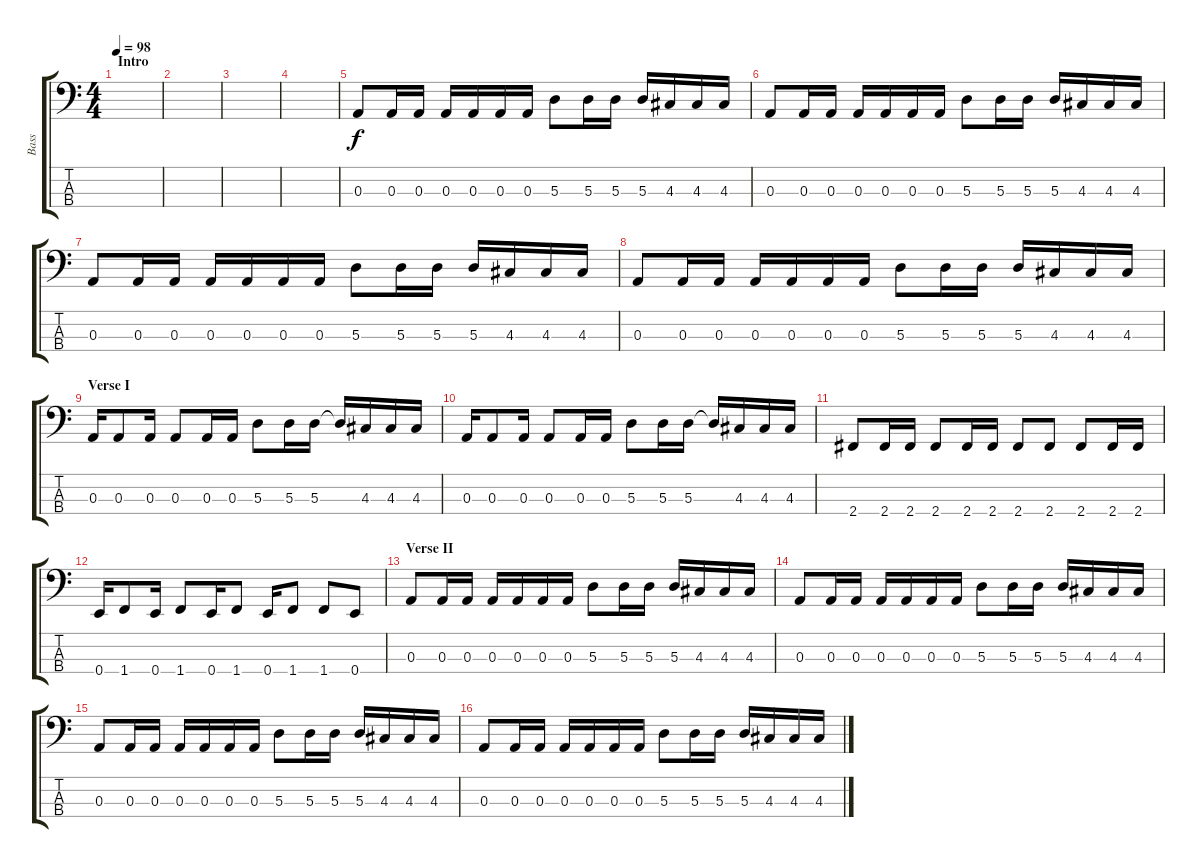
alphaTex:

\track ("Bass" "Bass") {instrument electricbassfinger}
\staff {score tabs}
\tuning (G2 D2 A1 E1) {hide}
\ts (4 4)
\section ("" "Intro")
\tempo 98
\clef f4
\ks c
|
|
|
|
0.3.8 0.3.16 0.3.16 0.3.16 0.3.16 0.3.16 0.3.16 5.3.8 5.3.16 5.3.16 5.3.16 4.3.16 4.3.16 4.3.16 |
0.3.8 0.3.16 0.3.16 0.3.16 0.3.16 0.3.16 0.3.16 5.3.8 5.3.16 5.3.16 5.3.16 4.3.16 4.3.16 4.3.16 |
0.3.8 0.3.16 0.3.16 0.3.16 0.3.16 0.3.16 0.3.16 5.3.8 5.3.16 5.3.16 5.3.16 4.3.16 4.3.16 4.3.16 |
0.3.8 0.3.16 0.3.16 0.3.16 0.3.16 0.3.16 0.3.16 5.3.8 5.3.16 5.3.16 5.3.16 4.3.16 4.3.16 4.3.16 |
\section ("" "Verse I")
0.3.16 0.3.8 0.3.16 0.3.8 0.3.16 0.3.16 5.3.8 5.3.16 5.3.16 5.3{t}.16 4.3.16 4.3.16 4.3.16 |
0.3.16 0.3.8 0.3.16 0.3.8 0.3.16 0.3.16 5.3.8 5.3.16 5.3.16 5.3{t}.16 4.3.16 4.3.16 4.3.16 |
2.4.8 2.4.16 2.4.16 2.4.8 2.4.16 2.4.16 2.4.8 2.4.8 2.4.8 2.4.16 2.4.16 |
0.4.16 1.4.8 0.4.16 1.4.8 0.4.16 1.4.8 0.4.16 1.4.8 1.4.8 0.4.8 |
\section ("" "Verse II")
0.3.8 0.3.16 0.3.16 0.3.16 0.3.16 0.3.16 0.3.16 5.3.8 5.3.16 5.3.16 5.3.16 4.3.16 4.3.16 4.3.16 |
0.3.8 0.3.16 0.3.16 0.3.16 0.3.16 0.3.16 0.3.16 5.3.8 5.3.16 5.3.16 5.3.16 4.3.16 4.3.16 4.3.16 |
0.3.8 0.3.16 0.3.16 0.3.16 0.3.16 0.3.16 0.3.16 5.3.8 5.3.16 5.3.16 5.3.16 4.3.16 4.3.16 4.3.16 |
0.3.8 0.3.16 0.3.16 0.3.16 0.3.16 0.3.16 0.3.16 5.3.8 5.3.16 5.3.16 5.3.16 4.3.16 4.3.16 4.3.16
